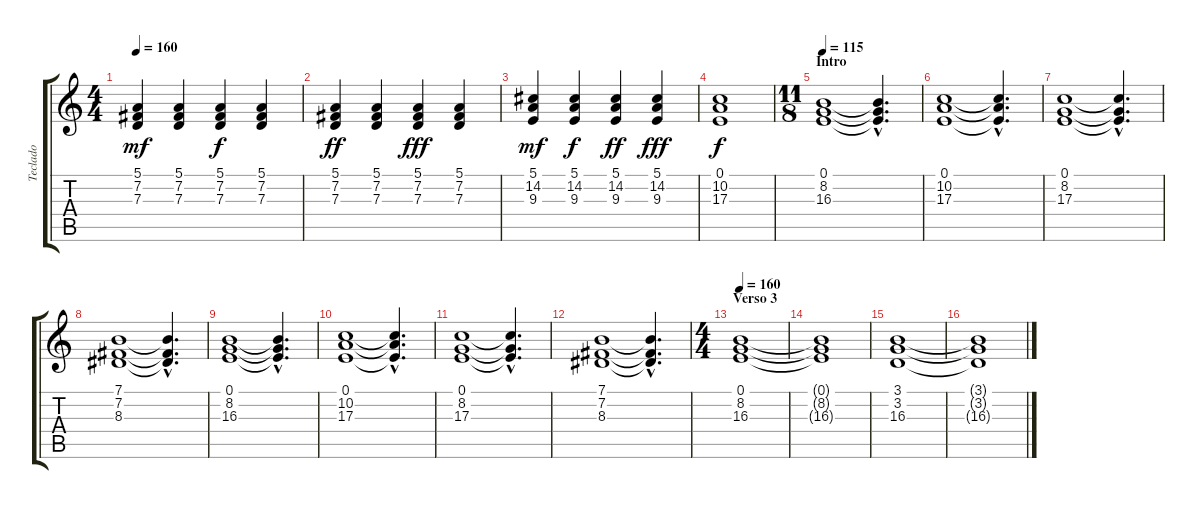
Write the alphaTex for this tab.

\track ("Teclado" "Teclado") {instrument drawbarorgan}
\staff {score tabs}
\tuning (E4 B3 G3 D3 A2 E2) {hide}
\ts (4 4)
\tempo 160
\clef g2
\ks c
(5.1 7.2 7.3).4{dy mf} (5.1 7.2 7.3).4 (5.1 7.2 7.3).4{dy f} (5.1 7.2 7.3).4 |
(5.1 7.2 7.3).4{dy ff} (5.1 7.2 7.3).4 (5.1 7.2 7.3).4{dy fff} (5.1 7.2 7.3).4 |
(5.1 14.2 9.3).4{dy mf} (5.1 14.2 9.3).4{dy f} (5.1 14.2 9.3).4{dy ff} (5.1 14.2 9.3).4{dy fff} |
(0.1 10.2 17.3).1{dy f} |
\ts (11 8)
\section ("" "Intro")
\tempo 115
(0.1 8.2 16.3).1{instrument drawbarorgan} (0.1{hac t} 8.2{hac t} 16.3{hac t}).4{d} |
(0.1 10.2 17.3).1 (0.1{hac t} 10.2{hac t} 17.3{hac t}).4{d} |
(0.1 8.2 17.3).1 (0.1{hac t} 8.2{hac t} 17.3{hac t}).4{d} |
(7.1 7.2 8.3).1 (7.1{hac t} 7.2{hac t} 8.3{hac t}).4{d} |
(0.1 8.2 16.3).1 (0.1{hac t} 8.2{hac t} 16.3{hac t}).4{d} |
(0.1 10.2 17.3).1 (0.1{hac t} 10.2{hac t} 17.3{hac t}).4{d} |
(0.1 8.2 17.3).1 (0.1{hac t} 8.2{hac t} 17.3{hac t}).4{d} |
(7.1 7.2 8.3).1 (7.1{hac t} 7.2{hac t} 8.3{hac t}).4{d} |
\ts (4 4)
\section ("" "Verso 3")
\tempo 160
(0.1 8.2 16.3).1 |
(0.1{t} 8.2{t} 16.3{t}).1 |
(3.1 3.2 16.3).1 |
(3.1{t} 3.2{t} 16.3{t}).1
